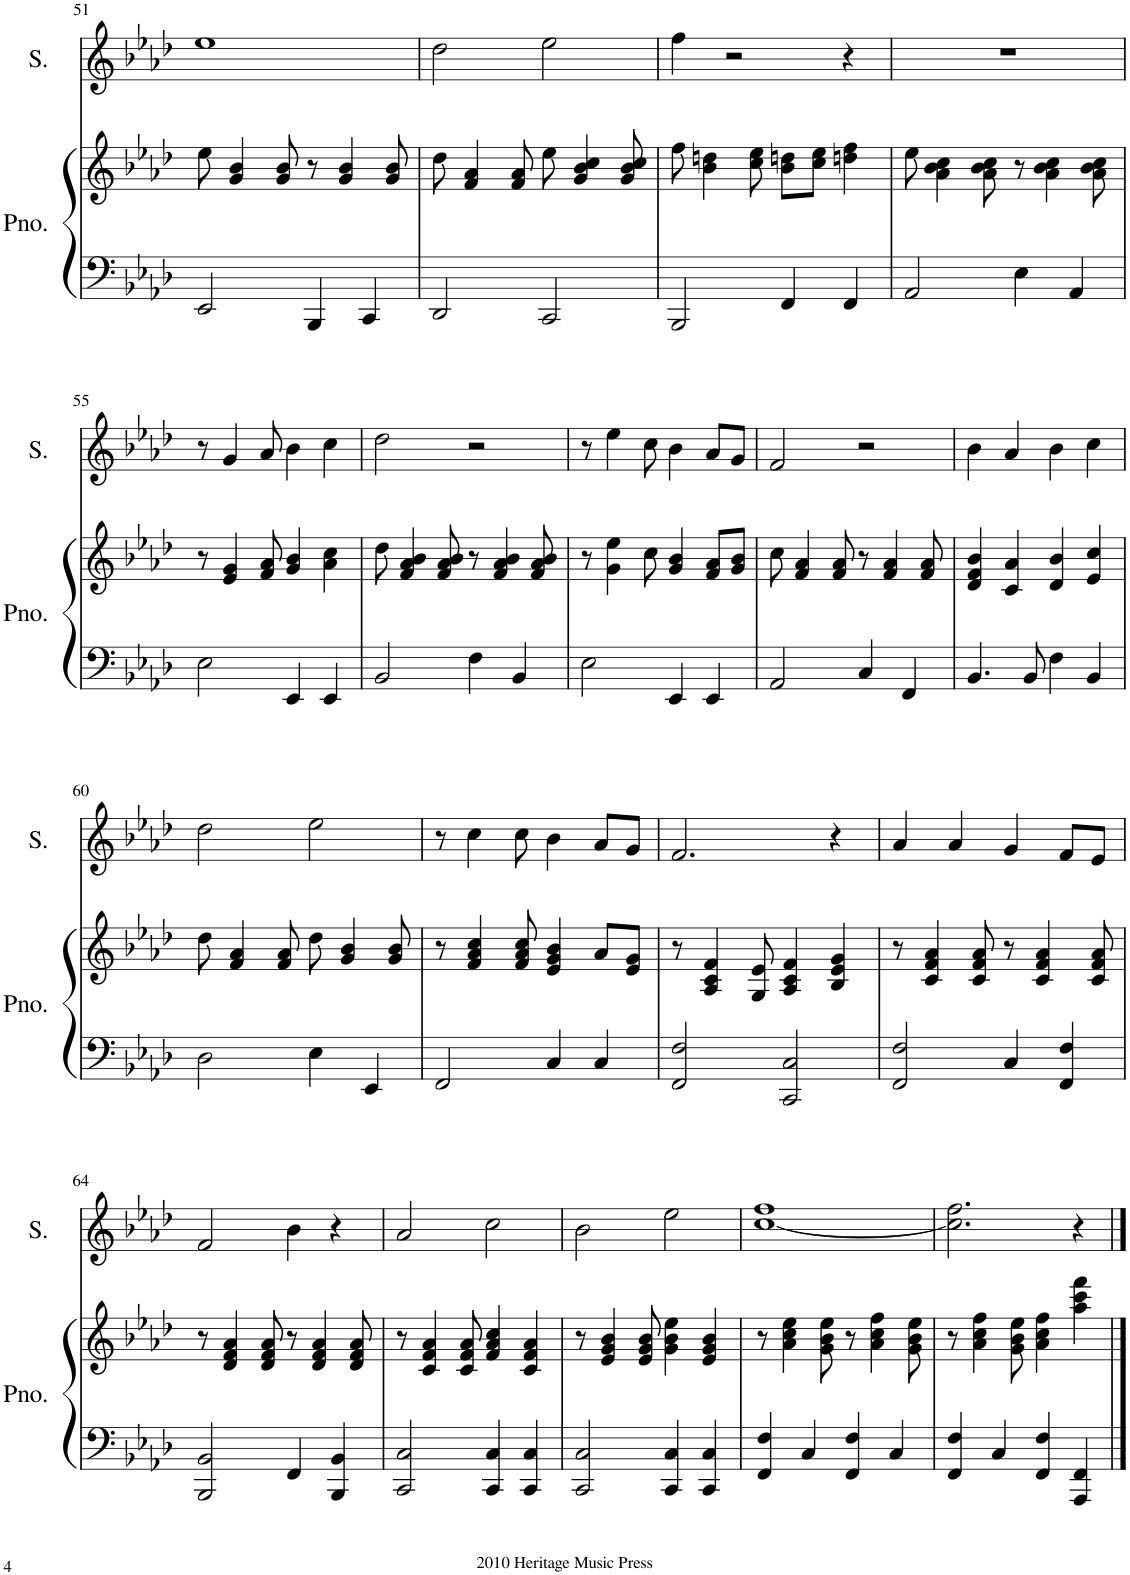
**kern	**kern	**kern
*part2	*part2	*part1
*staff3	*staff2	*staff1
*I"Piano	*	*I"Soprano
*I'Pno.	*	*I'S.
!!LO:PB:g=z
*clefF4	*clefG2	*clefG2
*k[b-e-a-d-]	*k[b-e-a-d-]	*k[b-e-a-d-]
*M4/4	*M4/4	*M4/4
=51	=51	=51
2EE-/	8ee-\	1ee-
.	4g/ 4b-/	.
.	8g/ 8b-/	.
4BBB-/	8r	.
.	4g/ 4b-/	.
4CC/	.	.
.	8g/ 8b-/	.
=52	=52	=52
2DD-/	8dd-\	2dd-\
.	4f/ 4a-/	.
.	8f/ 8a-/	.
2CC/	8ee-\	2ee-\
.	4g/ 4b-/ 4cc/	.
.	8g/ 8b-/ 8cc/	.
=53	=53	=53
2BBB-/	8ff\	4ff\
.	4b-\ 4ddn\	.
.	.	2r
.	8cc\ 8ee-\	.
4FF/	8b-\ 8ddn\L	.
.	8cc\ 8ee-\J	.
4FF/	4ddn\ 4ff\	4r
=54	=54	=54
2AA-/	8ee-\	1r
.	4a-\ 4b-\ 4cc\	.
.	8a-\ 8b-\ 8cc\	.
4E-\	8r	.
.	4a-\ 4b-\ 4cc\	.
4AA-/	.	.
.	8a-\ 8b-\ 8cc\	.
!!LO:LB:g=z
=55	=55	=55
2E-\	8r	8r
.	4e-/ 4g/	4g/
.	8f/ 8a-/	8a-/
4EE-/	4g/ 4b-/	4b-\
4EE-/	4a-\ 4cc\	4cc\
=56	=56	=56
2BB-/	8dd-\	2dd-\
.	4f/ 4a-/ 4b-/	.
.	8f/ 8a-/ 8b-/	.
4F\	8r	2r
.	4f/ 4a-/ 4b-/	.
4BB-/	.	.
.	8f/ 8a-/ 8b-/	.
=57	=57	=57
2E-\	8r	8r
.	4g\ 4ee-\	4ee-\
.	8cc\	8cc\
4EE-/	4g/ 4b-/	4b-\
4EE-/	8f/ 8a-/L	8a-/L
.	8g/ 8b-/J	8g/J
=58	=58	=58
2AA-/	8cc\	2f/
.	4f/ 4a-/	.
.	8f/ 8a-/	.
4C/	8r	2r
.	4f/ 4a-/	.
4FF/	.	.
.	8f/ 8a-/	.
=59	=59	=59
4.BB-/	4d-/ 4f/ 4b-/	4b-\
.	4c/ 4a-/	4a-/
8BB-/	.	.
4F\	4d-/ 4b-/	4b-\
4BB-/	4e-/ 4cc/	4cc\
!!LO:LB:g=z
=60	=60	=60
2D-\	8dd-\	2dd-\
.	4f/ 4a-/	.
.	8f/ 8a-/	.
4E-\	8dd-\	2ee-\
.	4g/ 4b-/	.
4EE-/	.	.
.	8g/ 8b-/	.
=61	=61	=61
2FF/	8r	8r
.	4f/ 4a-/ 4cc/	4cc\
.	8f/ 8a-/ 8cc/	8cc\
4C/	4e-/ 4g/ 4b-/	4b-\
4C/	8a-/L	8a-/L
.	8e-/ 8g/J	8g/J
=62	=62	=62
2FF/ 2F/	8r	2.f/
.	4A-/ 4c/ 4f/	.
.	8G/ 8e-/	.
2CC/ 2C/	4A-/ 4c/ 4f/	.
.	4B-/ 4e-/ 4g/	4r
=63	=63	=63
2FF/ 2F/	8r	4a-/
.	4c/ 4f/ 4a-/	.
.	.	4a-/
.	8c/ 8f/ 8a-/	.
4C/	8r	4g/
.	4c/ 4f/ 4a-/	.
4FF/ 4F/	.	8f/L
.	8c/ 8f/ 8a-/	8e-/J
!!LO:LB:g=z
=64	=64	=64
2BBB-/ 2BB-/	8r	2f/
.	4d-/ 4f/ 4a-/	.
.	8d-/ 8f/ 8a-/	.
4FF/	8r	4b-\
.	4d-/ 4f/ 4a-/	.
4BBB-/ 4BB-/	.	4r
.	8d-/ 8f/ 8a-/	.
=65	=65	=65
2CC/ 2C/	8r	2a-/
.	4c/ 4f/ 4a-/	.
.	8c/ 8f/ 8a-/	.
4CC/ 4C/	4f/ 4a-/ 4cc/	2cc\
4CC/ 4C/	4c/ 4f/ 4a-/	.
=66	=66	=66
2CC/ 2C/	8r	2b-\
.	4e-/ 4g/ 4b-/	.
.	8e-/ 8g/ 8b-/	.
4CC/ 4C/	4g\ 4b-\ 4ee-\	2ee-\
4CC/ 4C/	4e-/ 4g/ 4b-/	.
=67	=67	=67
4FF/ 4F/	8r	[1cc 1ff
.	4a-\ 4cc\ 4ee-\	.
4C/	.	.
.	8g\ 8b-\ 8ee-\	.
4FF/ 4F/	8r	.
.	4a-\ 4cc\ 4ff\	.
4C/	.	.
.	8g\ 8b-\ 8ee-\	.
=68	=68	=68
4FF/ 4F/	8r	2.cc\] 2.ff\
.	4a-\ 4cc\ 4ff\	.
4C/	.	.
.	8g\ 8b-\ 8ee-\	.
4FF/ 4F/	4a-\ 4cc\ 4ff\	.
4AAA-/ 4FF/	4aa-\ 4ccc\ 4fff\	4r
==	==	==
*-	*-	*-
